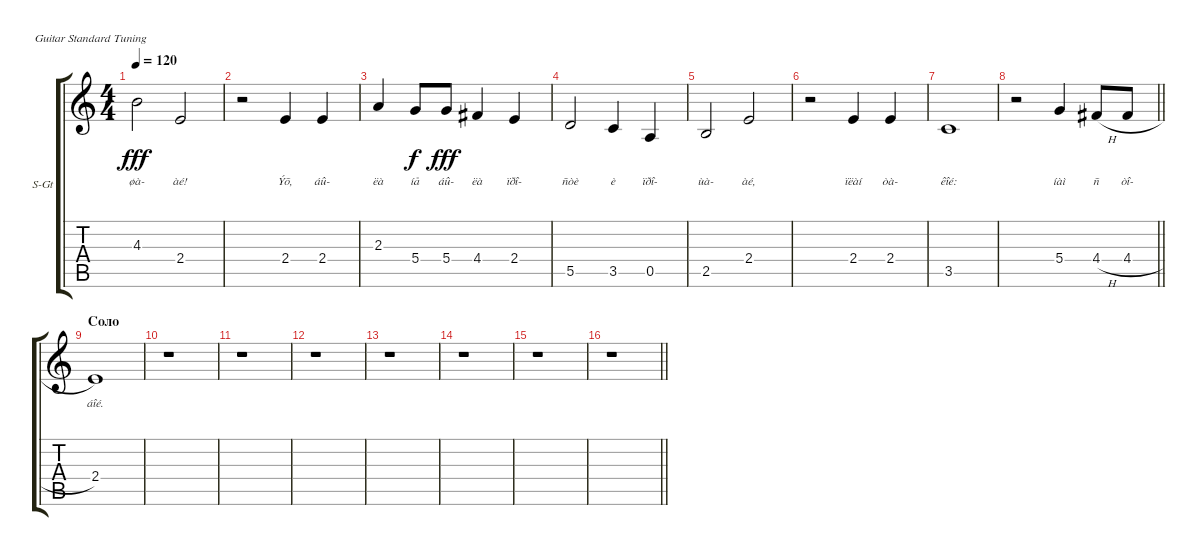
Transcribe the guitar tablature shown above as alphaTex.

\bracketExtendMode groupsimilarinstruments
\firstSystemTrackNameOrientation horizontal
\otherSystemsTrackNameOrientation horizontal
\track ("Вокал" "S-Gt") {instrument acousticgrandpiano}
\staff {score tabs}
\tuning (E4 B3 G3 D3 A2 E2)
\displaytranspose 12
\ts (4 4)
\tempo 120
\clef g2
\ks c
4.3.2{lyrics (0 "") lyrics (1 "øà-") lyrics (2 "") lyrics (3 "") lyrics (4 "") dy fff} 2.4.2{lyrics (0 "") lyrics (1 "àé!") lyrics (2 "") lyrics (3 "") lyrics (4 "")} |
r.2 2.4.4{lyrics (0 "") lyrics (1 "Ýõ,") lyrics (2 "") lyrics (3 "") lyrics (4 "")} 2.4.4{lyrics (0 "") lyrics (1 "áû-") lyrics (2 "") lyrics (3 "") lyrics (4 "")} |
2.3.4{lyrics (0 "") lyrics (1 "ëà") lyrics (2 "") lyrics (3 "") lyrics (4 "")} 5.4.8{lyrics (0 "") lyrics (1 "íå") lyrics (2 "") lyrics (3 "") lyrics (4 "") dy f} 5.4.8{lyrics (0 "") lyrics (1 "áû-") lyrics (2 "") lyrics (3 "") lyrics (4 "") dy fff} 4.4.4{lyrics (0 "") lyrics (1 "ëà") lyrics (2 "") lyrics (3 "") lyrics (4 "")} 2.4.4{lyrics (0 "") lyrics (1 "ïðî-") lyrics (2 "") lyrics (3 "") lyrics (4 "")} |
5.5.2{lyrics (0 "") lyrics (1 "ñòè") lyrics (2 "") lyrics (3 "") lyrics (4 "")} 3.5.4{lyrics (0 "") lyrics (1 "è") lyrics (2 "") lyrics (3 "") lyrics (4 "")} 0.5.4{lyrics (0 "") lyrics (1 "ïðî-") lyrics (2 "") lyrics (3 "") lyrics (4 "")} |
2.5.2{lyrics (0 "") lyrics (1 "ùà-") lyrics (2 "") lyrics (3 "") lyrics (4 "")} 2.4.2{lyrics (0 "") lyrics (1 "àé,") lyrics (2 "") lyrics (3 "") lyrics (4 "")} |
r.2 2.4.4{lyrics (0 "") lyrics (1 "ïëàí") lyrics (2 "") lyrics (3 "") lyrics (4 "")} 2.4.4{lyrics (0 "") lyrics (1 "òà-") lyrics (2 "") lyrics (3 "") lyrics (4 "")} |
3.5.1{lyrics (0 "") lyrics (1 "êîé:") lyrics (2 "") lyrics (3 "") lyrics (4 "")} |
\barLineRight lightlight
r.2 5.4.4{lyrics (0 "") lyrics (1 "íàì") lyrics (2 "") lyrics (3 "") lyrics (4 "") beam merge} 4.4{h}.8{lyrics (0 "") lyrics (1 "ñ") lyrics (2 "") lyrics (3 "") lyrics (4 "")} 4.4{h}.8{lyrics (0 "") lyrics (1 "òî-") lyrics (2 "") lyrics (3 "") lyrics (4 "")} |
\section ("" "Соло")
2.4.1{lyrics (0 "") lyrics (1 "áîé.") lyrics (2 "") lyrics (3 "") lyrics (4 "")} |
r.1 |
r.1 |
r.1 |
r.1 |
r.1 |
r.1 |
\barLineRight lightlight
r.1
